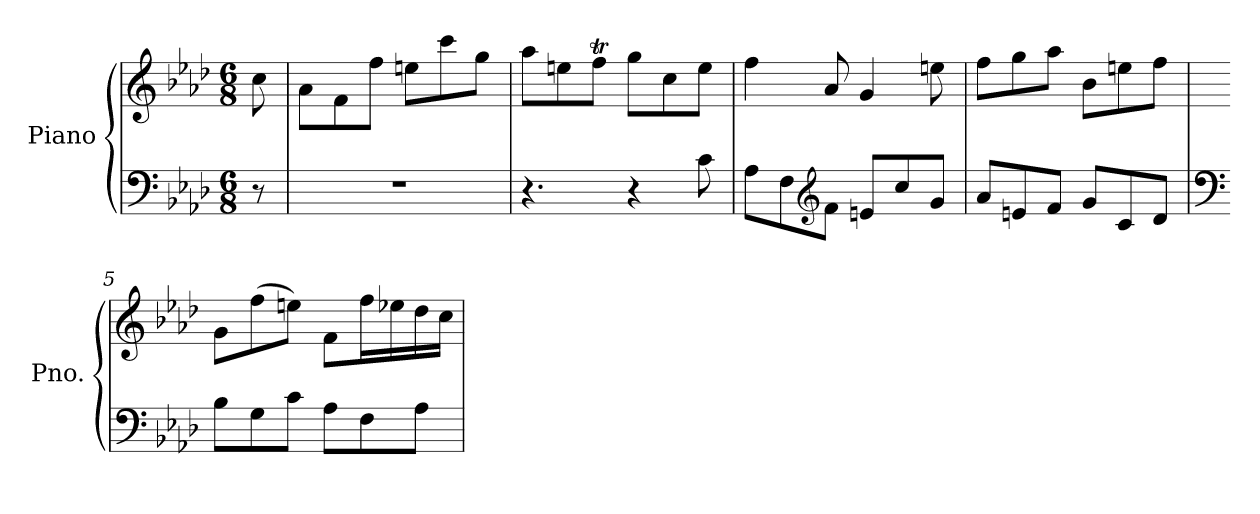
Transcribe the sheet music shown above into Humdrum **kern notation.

**kern	**kern
*part1	*part1
*staff2	*staff1
*I"Piano	*
*I'Pno.	*
*clefF4	*clefG2
*k[b-e-a-d-]	*k[b-e-a-d-]
*M6/8	*M6/8
*MM114	*MM114
=	=
8r	8cc\
=1	=1
2.r	8a-\L
.	8f\
.	8ff\J
.	8een\L
.	8ccc\
.	8gg\J
=2	=2
4.r	8aa-\L
.	8een\
.	8ffT\J
4r	8gg\L
.	8cc\
8c\	8ee\J
=3	=3
8A-\L	4ff\
8F\	.
*clefG2	*
8f\J	8a-/
8en/L	4g/
8cc/	.
8g/J	8een\
=4	=4
8a-/L	8ff\L
8en/	8gg\
8f/J	8aa-\J
8g/L	8b-\L
8c/	8een\
8d-/J	8ff\J
=5	=5
*clefF4	*
8B-\L	8g\L
8G\	(>8ff\
8c\J	8een\J)
8A-\L	8f\L
8F\	16ff\L
.	16ee-X\
8A-\J	16dd-\
.	16cc\JJ
=	=
*-	*-
